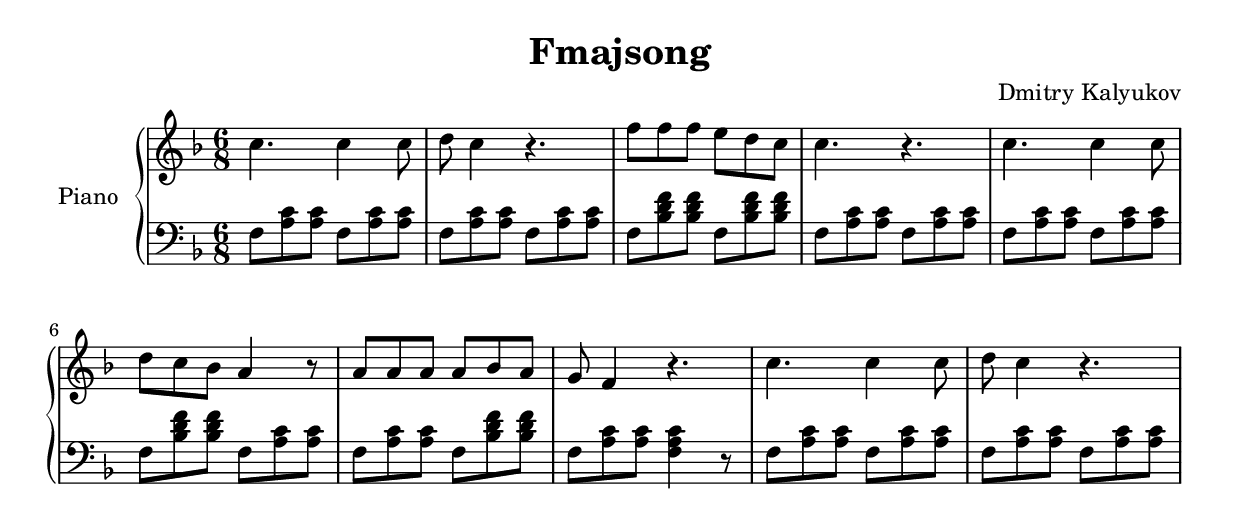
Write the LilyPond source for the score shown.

\version "2.20.0"

\header {
  title = "Fmajsong"
  composer = "Dmitry Kalyukov"
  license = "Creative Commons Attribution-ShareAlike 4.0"
}

upper = \relative c'' {
  \clef treble
  \time 6/8
  \key f \major

  c4. c4 c8 | d8 c4 r4. |
  f8 f f e d c | c4. r4. |

  c4. c4 c8 | d8 c bes a4 r8 |
  a8 a a a bes a | g f4 r4. |

  c'4. c4 c8 | d8 c4 r4. |
}

lower = \relative c {
  \clef bass
  \time 6/8
  \key f \major

  \repeat unfold 4 {f8 <a c> <a c>} |
  \repeat unfold 2 {f8 <bes d f> <bes d f>} | \repeat unfold 2 {f8 <a c> <a c>}

  \repeat unfold 2 {f8 <a c> <a c>} | f8 <bes d f> <bes d f> {f8 <a c> <a c>}
  f8 <a c> <a c> f8 <bes d f> <bes d f> | f8 <a c> <a c> <f a c>4 r8 |

  \repeat unfold 4 {f8 <a c> <a c>} |
}

\score {
  \new PianoStaff <<
    \set PianoStaff.instrumentName = "Piano"
    \new Staff = "upper" \upper
    \new Staff = "lower" \lower
  >>
  \layout { }
  \midi { }
}
